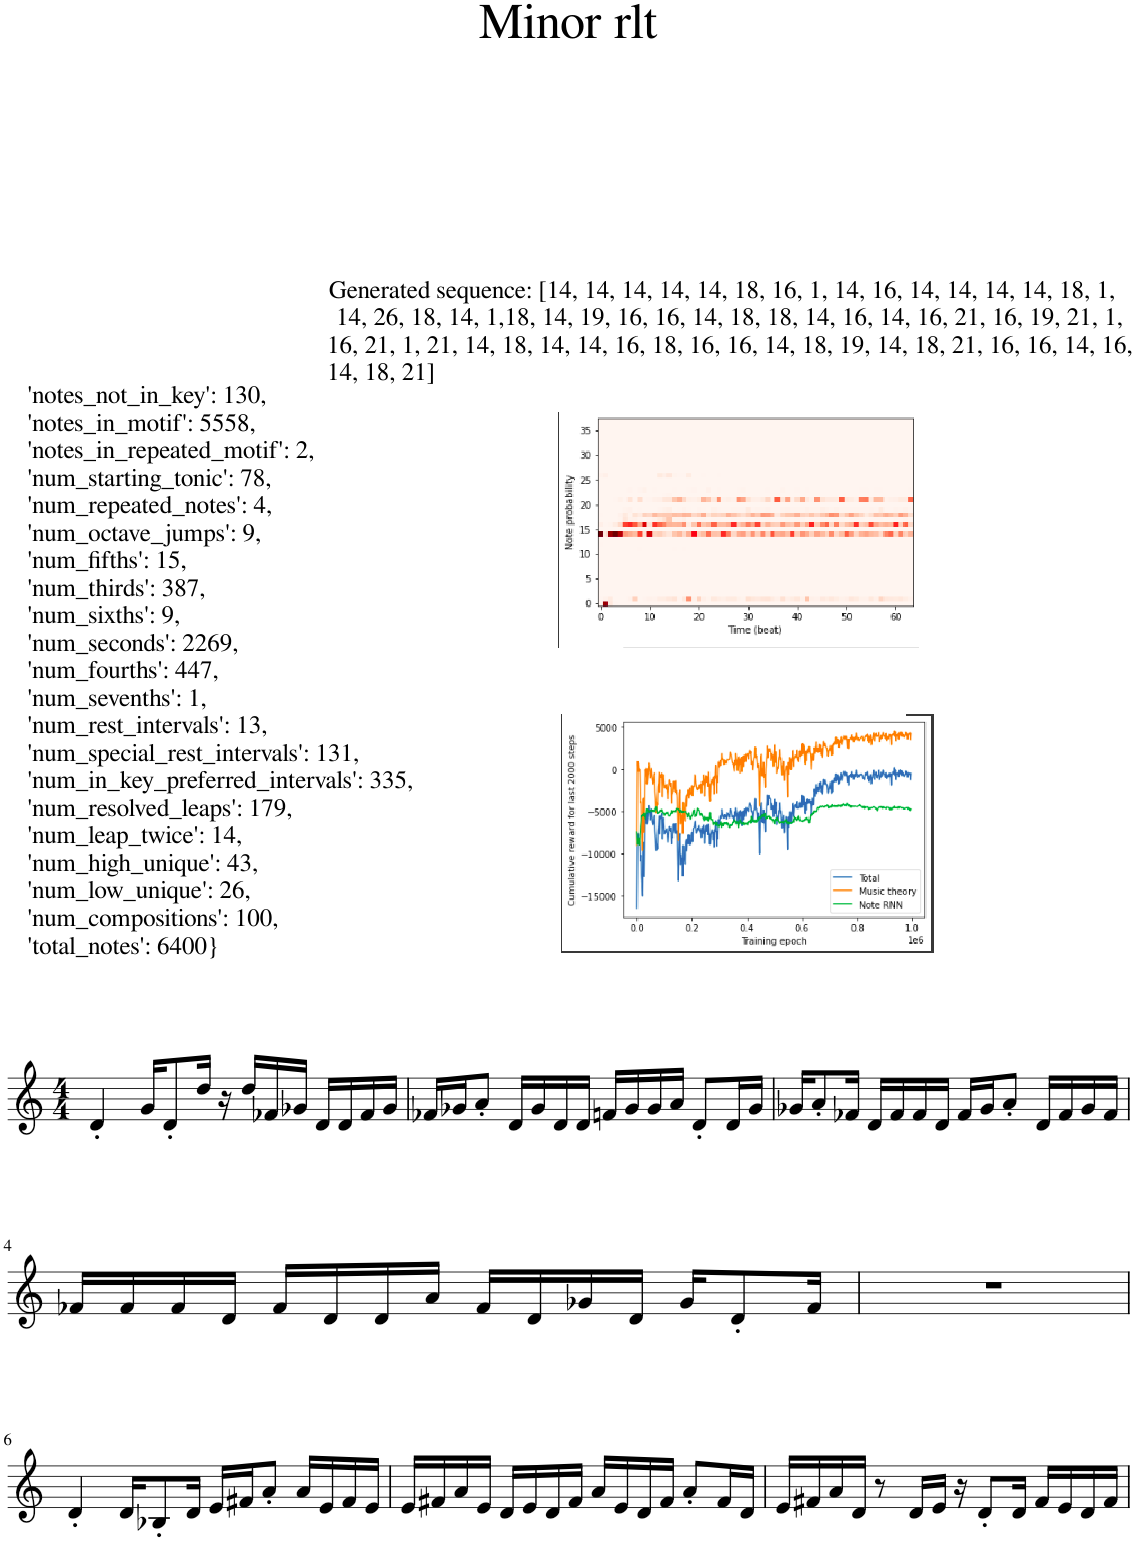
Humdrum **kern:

**kern
*part1
*staff1
*I"Piano
*I'Pno.
*clefG2
*k[]
*M4/4
=1
4d'/
16g/KL
8d'/
16dd/Jk
16r
16dd/LL
16f-X/
16g-X/JJ
16d/LL
16d/
16f-/
16g-/JJ
=2
16f-X/LL
16g-X/J
8a'/J
16d/LL
16g-/
16d/
16d/JJ
16fn/LL
16g-/
16g-/
16a/JJ
8d'/L
16d/L
16g-/JJ
=3
16g-X/KL
8a'/
16f-X/Jk
16d/LL
16f-/
16f-/
16d/JJ
16f-/LL
16g-/J
8a'/J
16d/LL
16f-/
16g-/
16f-/JJ
!!LO:LB:g=z
=4
16f-X/LL
16f-/
16f-/
16d/JJ
16f-/LL
16d/
16d/
16a/JJ
16f-/LL
16d/
16g-X/
16d/JJ
16g-/KL
8d'/
16f-/Jk
=5
1r
!!LO:LB:g=z
=6
4d'/
16d/KL
8B-X'/
16d/Jk
16e/LL
16f#X/J
8a'/J
16a/LL
16e/
16f#/
16e/JJ
=7
16e/LL
16f#X/
16a/
16e/JJ
16d/LL
16e/
16d/
16f#/JJ
16a/LL
16e/
16d/
16f#/JJ
8a'/L
16f#/L
16d/JJ
=8
16e/LL
16f#X/
16a/
16d/JJ
8r
16d/LL
16e/JJ
16r
8d'/L
16d/Jk
16f#/LL
16e/
16d/
16f#/JJ
=
*-
